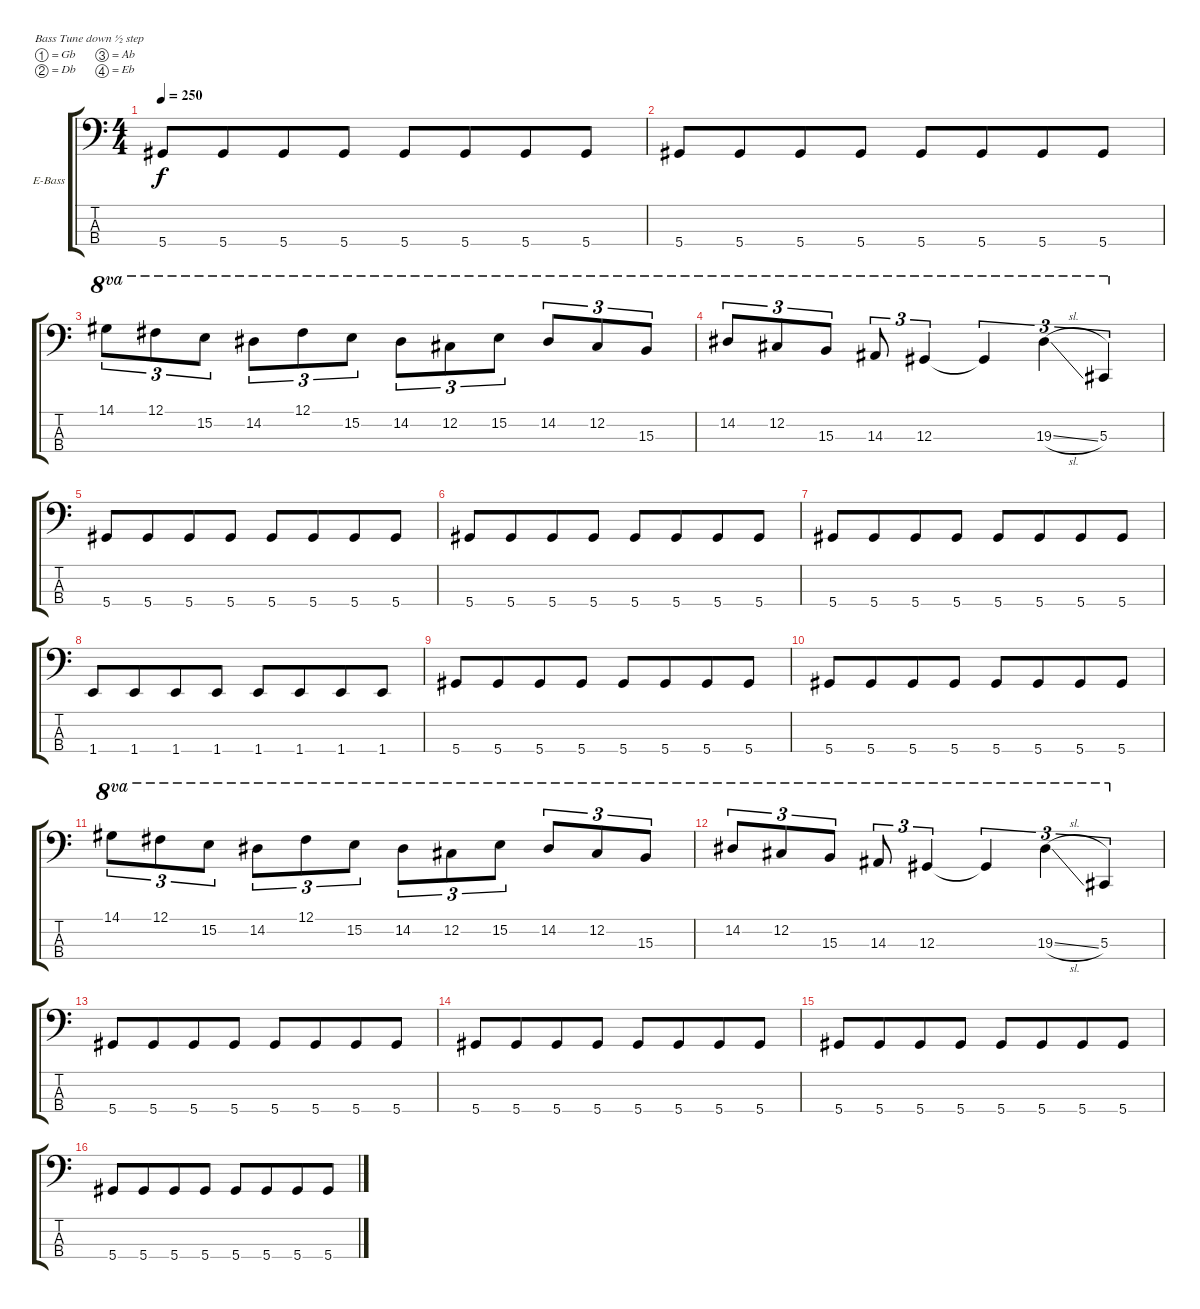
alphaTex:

\bracketExtendMode groupsimilarinstruments
\firstSystemTrackNameOrientation horizontal
\otherSystemsTrackNameOrientation horizontal
\track ("Basszusgitár (Barry Dunaway)" "E-Bass") {instrument electricbassfinger}
\staff {score tabs}
\tuning (Gb2 Db2 Ab1 Eb1)
\ts (4 4)
\tempo 250
\clef f4
\ks c
5.4.8{dy f} 5.4.8{beam merge} 5.4.8 5.4.8 5.4.8 5.4.8{beam merge} 5.4.8 5.4.8 |
5.4.8 5.4.8{beam merge} 5.4.8 5.4.8 5.4.8 5.4.8{beam merge} 5.4.8 5.4.8 |
14.1.8{tu (3 2) ot 8va} 12.1.8{tu (3 2) ot 8va} 15.2.8{tu (3 2) ot 8va} 14.2.8{tu (3 2) ot 8va} 12.1.8{tu (3 2) ot 8va} 15.2.8{tu (3 2) ot 8va} 14.2.8{tu (3 2) ot 8va} 12.2.8{tu (3 2) ot 8va} 15.2.8{tu (3 2) ot 8va} 14.2.8{tu (3 2) ot 8va} 12.2.8{tu (3 2) ot 8va} 15.3.8{tu (3 2) ot 8va} |
14.2.8{tu (3 2) ot 8va} 12.2.8{tu (3 2) ot 8va} 15.3.8{tu (3 2) ot 8va} 14.3.8{tu (3 2) ot 8va} 12.3.4{tu (3 2) ot 8va} 12.3{t}.4{tu (3 2) ot 8va} 19.3{sl}.4{tu (3 2) ot 8va} 5.3.4{tu (3 2) ot 8va} |
5.4.8 5.4.8{beam merge} 5.4.8 5.4.8 5.4.8 5.4.8{beam merge} 5.4.8 5.4.8 |
5.4.8 5.4.8{beam merge} 5.4.8 5.4.8 5.4.8 5.4.8{beam merge} 5.4.8 5.4.8 |
5.4.8 5.4.8{beam merge} 5.4.8 5.4.8 5.4.8 5.4.8{beam merge} 5.4.8 5.4.8 |
1.4.8 1.4.8{beam merge} 1.4.8 1.4.8 1.4.8 1.4.8{beam merge} 1.4.8 1.4.8 |
5.4.8 5.4.8{beam merge} 5.4.8 5.4.8 5.4.8 5.4.8{beam merge} 5.4.8 5.4.8 |
5.4.8 5.4.8{beam merge} 5.4.8 5.4.8 5.4.8 5.4.8{beam merge} 5.4.8 5.4.8 |
14.1.8{tu (3 2) ot 8va} 12.1.8{tu (3 2) ot 8va} 15.2.8{tu (3 2) ot 8va} 14.2.8{tu (3 2) ot 8va} 12.1.8{tu (3 2) ot 8va} 15.2.8{tu (3 2) ot 8va} 14.2.8{tu (3 2) ot 8va} 12.2.8{tu (3 2) ot 8va} 15.2.8{tu (3 2) ot 8va} 14.2.8{tu (3 2) ot 8va} 12.2.8{tu (3 2) ot 8va} 15.3.8{tu (3 2) ot 8va} |
14.2.8{tu (3 2) ot 8va} 12.2.8{tu (3 2) ot 8va} 15.3.8{tu (3 2) ot 8va} 14.3.8{tu (3 2) ot 8va} 12.3.4{tu (3 2) ot 8va} 12.3{t}.4{tu (3 2) ot 8va} 19.3{sl}.4{tu (3 2) ot 8va} 5.3.4{tu (3 2) ot 8va} |
5.4.8 5.4.8{beam merge} 5.4.8 5.4.8{beam split} 5.4.8 5.4.8{beam merge} 5.4.8 5.4.8 |
5.4.8 5.4.8{beam merge} 5.4.8 5.4.8{beam split} 5.4.8 5.4.8{beam merge} 5.4.8 5.4.8 |
5.4.8 5.4.8{beam merge} 5.4.8 5.4.8{beam split} 5.4.8 5.4.8{beam merge} 5.4.8 5.4.8 |
5.4.8 5.4.8{beam merge} 5.4.8 5.4.8{beam split} 5.4.8 5.4.8{beam merge} 5.4.8 5.4.8
